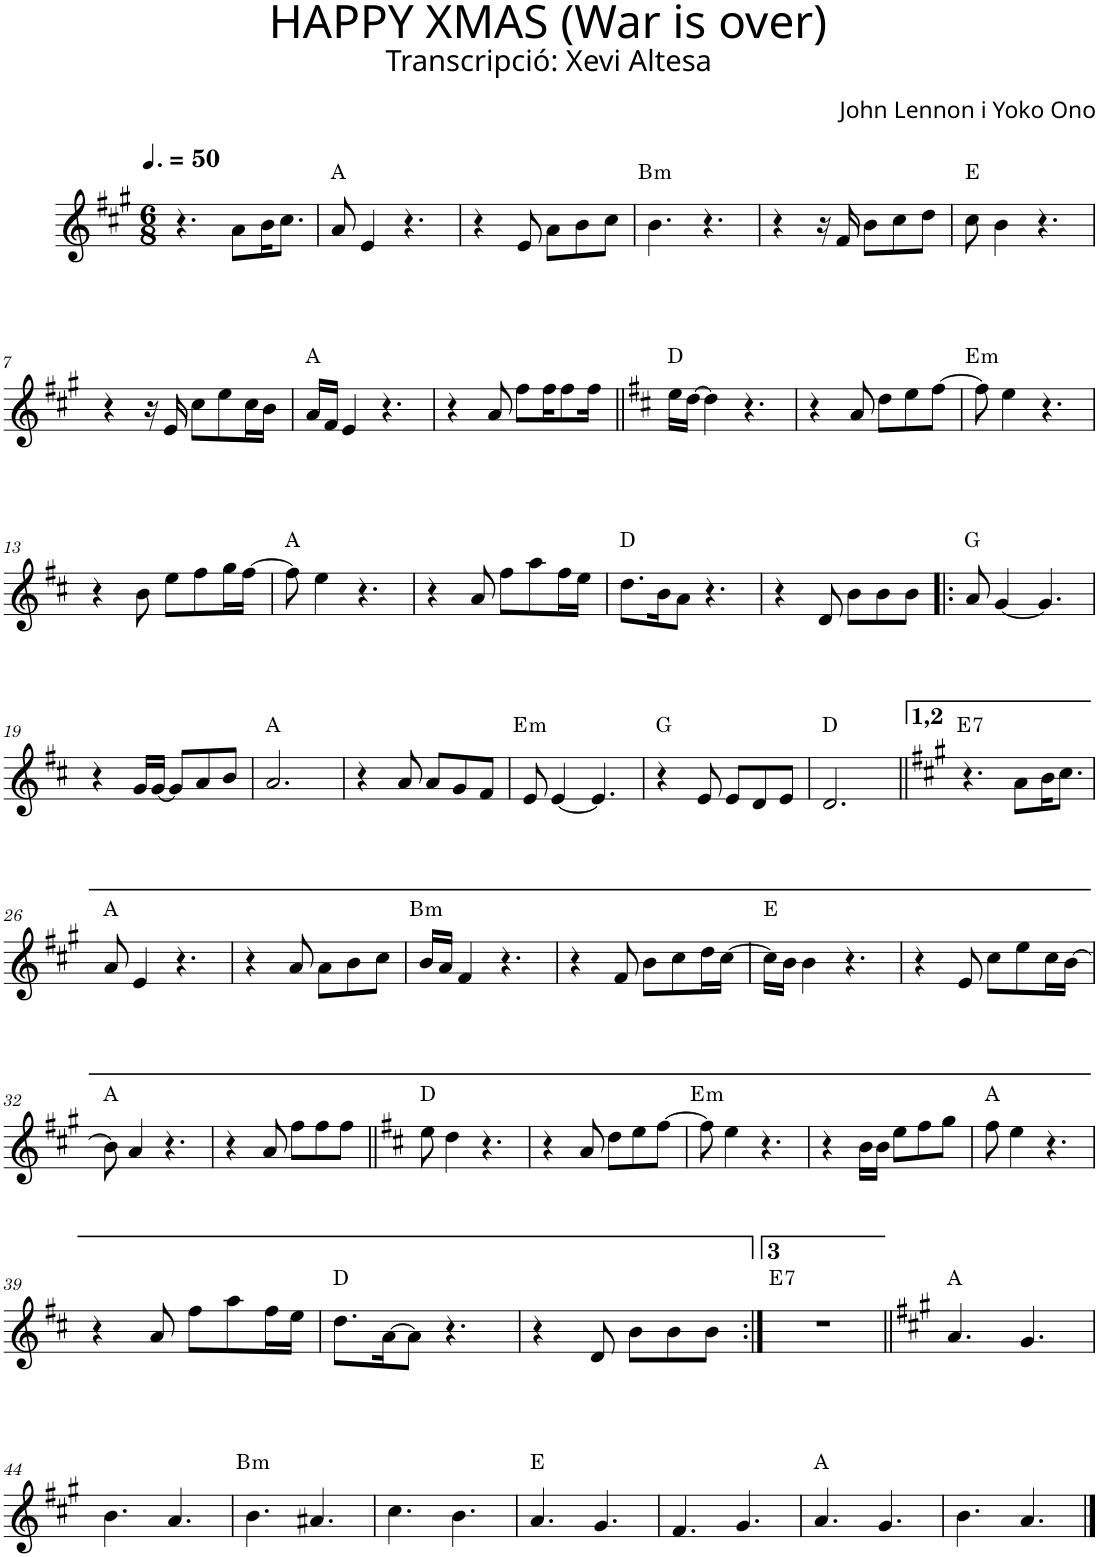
**kern	**harte
*part1	*part1
*staff1	*
*I"P1	*
*clefG2	*
*k[f#c#g#]	*
*A:	*
*M6/8	*
*MM75	*
=1	=1
4.r	.
8a\L	.
16b\K	.
8.cc#\J	.
=2	=2
8a/	A:maj
4e/	.
4.r	.
=3	=3
4r	.
8e/	.
8a\L	.
8b\	.
8cc#\J	.
=4	=4
!	!LO:H:kt=m
4.b\	B:min
4.r	.
=5	=5
4r	.
16r	.
16f#/	.
8b\L	.
8cc#\	.
8dd\J	.
=6	=6
8cc#\	E:maj
4b\	.
4.r	.
!!LO:LB:g=z
=7	=7
4r	.
16r	.
16e/	.
8cc#\L	.
8ee\	.
16cc#\L	.
16b\JJ	.
=8	=8
16a/LL	A:maj
16f#/JJ	.
4e/	.
4.r	.
=9	=9
4r	.
8a/	.
8ff#\L	.
16ff#\K	.
8ff#\	.
16ff#\Jk	.
=10||	=10||
*k[f#c#]	*
*D:	*
16ee\LL	D:maj
[>16dd\JJ	.
4dd\]	.
4.r	.
=11	=11
4r	.
8a/	.
8dd\L	.
8ee\	.
[>8ff#\J	.
=12	=12
!	!LO:H:kt=m
8ff#\]	E:min
4ee\	.
4.r	.
!!LO:LB:g=z
=13	=13
4r	.
8b\	.
8ee\L	.
8ff#\	.
16gg\L	.
[>16ff#\JJ	.
=14	=14
8ff#\]	A:maj
4ee\	.
4.r	.
=15	=15
4r	.
8a/	.
8ff#\L	.
8aa\	.
16ff#\L	.
16ee\JJ	.
=16	=16
8.dd\L	D:maj
16b\K	.
8a\J	.
4.r	.
=17	=17
4r	.
8d/	.
8b\L	.
8b\	.
8b\J	.
=18!|:	=18!|:
8a/	G:maj
[<4g/	.
4.g/]	.
!!LO:LB:g=z
=19	=19
4r	.
16g/LL	.
[<16g/JJ	.
8g/L]	.
8a/	.
8b/J	.
=20	=20
2.a/	A:maj
=21	=21
4r	.
8a/	.
8a/L	.
8g/	.
8f#/J	.
=22	=22
!	!LO:H:kt=m
8e/	E:min
[<4e/	.
4.e/]	.
=23	=23
4r	G:maj
8e/	.
8e/L	.
8d/	.
8e/J	.
=24	=24
2.d/	D:maj
=25||	=25||
*k[f#c#g#]	*
*A:	*
!	!LO:H:kt=7
4.r	E:7
8a\L	.
16b\K	.
8.cc#\J	.
!!LO:LB:g=z
=26	=26
8a/	A:maj
4e/	.
4.r	.
=27	=27
4r	.
8a/	.
8a\L	.
8b\	.
8cc#\J	.
=28	=28
!	!LO:H:kt=m
16b/LL	B:min
16a/JJ	.
4f#/	.
4.r	.
=29	=29
4r	.
8f#/	.
8b\L	.
8cc#\	.
16dd\L	.
[>16cc#\JJ	.
=30	=30
16cc#\LL]	E:maj
16b\JJ	.
4b\	.
4.r	.
=31	=31
4r	.
8e/	.
8cc#\L	.
8ee\	.
16cc#\L	.
[>16b\JJ	.
!!LO:LB:g=z
=32	=32
8b\]	A:maj
4a/	.
4.r	.
=33	=33
4r	.
8a/	.
8ff#\L	.
8ff#\	.
8ff#\J	.
=34||	=34||
*k[f#c#]	*
*D:	*
8ee\	D:maj
4dd\	.
4.r	.
=35	=35
4r	.
8a/	.
8dd\L	.
8ee\	.
[>8ff#\J	.
=36	=36
!	!LO:H:kt=m
8ff#\]	E:min
4ee\	.
4.r	.
=37	=37
4r	.
16b\LL	.
16b\JJ	.
8ee\L	.
8ff#\	.
8gg\J	.
=38	=38
8ff#\	A:maj
4ee\	.
4.r	.
!!LO:LB:g=z
=39	=39
4r	.
8a/	.
8ff#\L	.
8aa\	.
16ff#\L	.
16ee\JJ	.
=40	=40
8.dd\L	D:maj
[>16a\K	.
8a\J]	.
4.r	.
=41	=41
4r	.
8d/	.
8b\L	.
8b\	.
8b\J	.
=42:|!	=42:|!
!	!LO:H:kt=7
2.r	E:7
=43||	=43||
*k[f#c#g#]	*
*A:	*
4.a/	A:maj
4.g#/	.
!!LO:LB:g=z
=44	=44
4.b\	.
4.a/	.
=45	=45
!	!LO:H:kt=m
4.b\	B:min
4.a#X/	.
=46	=46
4.cc#\	.
4.b\	.
=47	=47
4.a/	E:maj
4.g#/	.
=48	=48
4.f#/	.
4.g#/	.
=49	=49
4.a/	A:maj
4.g#/	.
=50	=50
4.b\	.
4.a/	.
==	==
*-	*-
